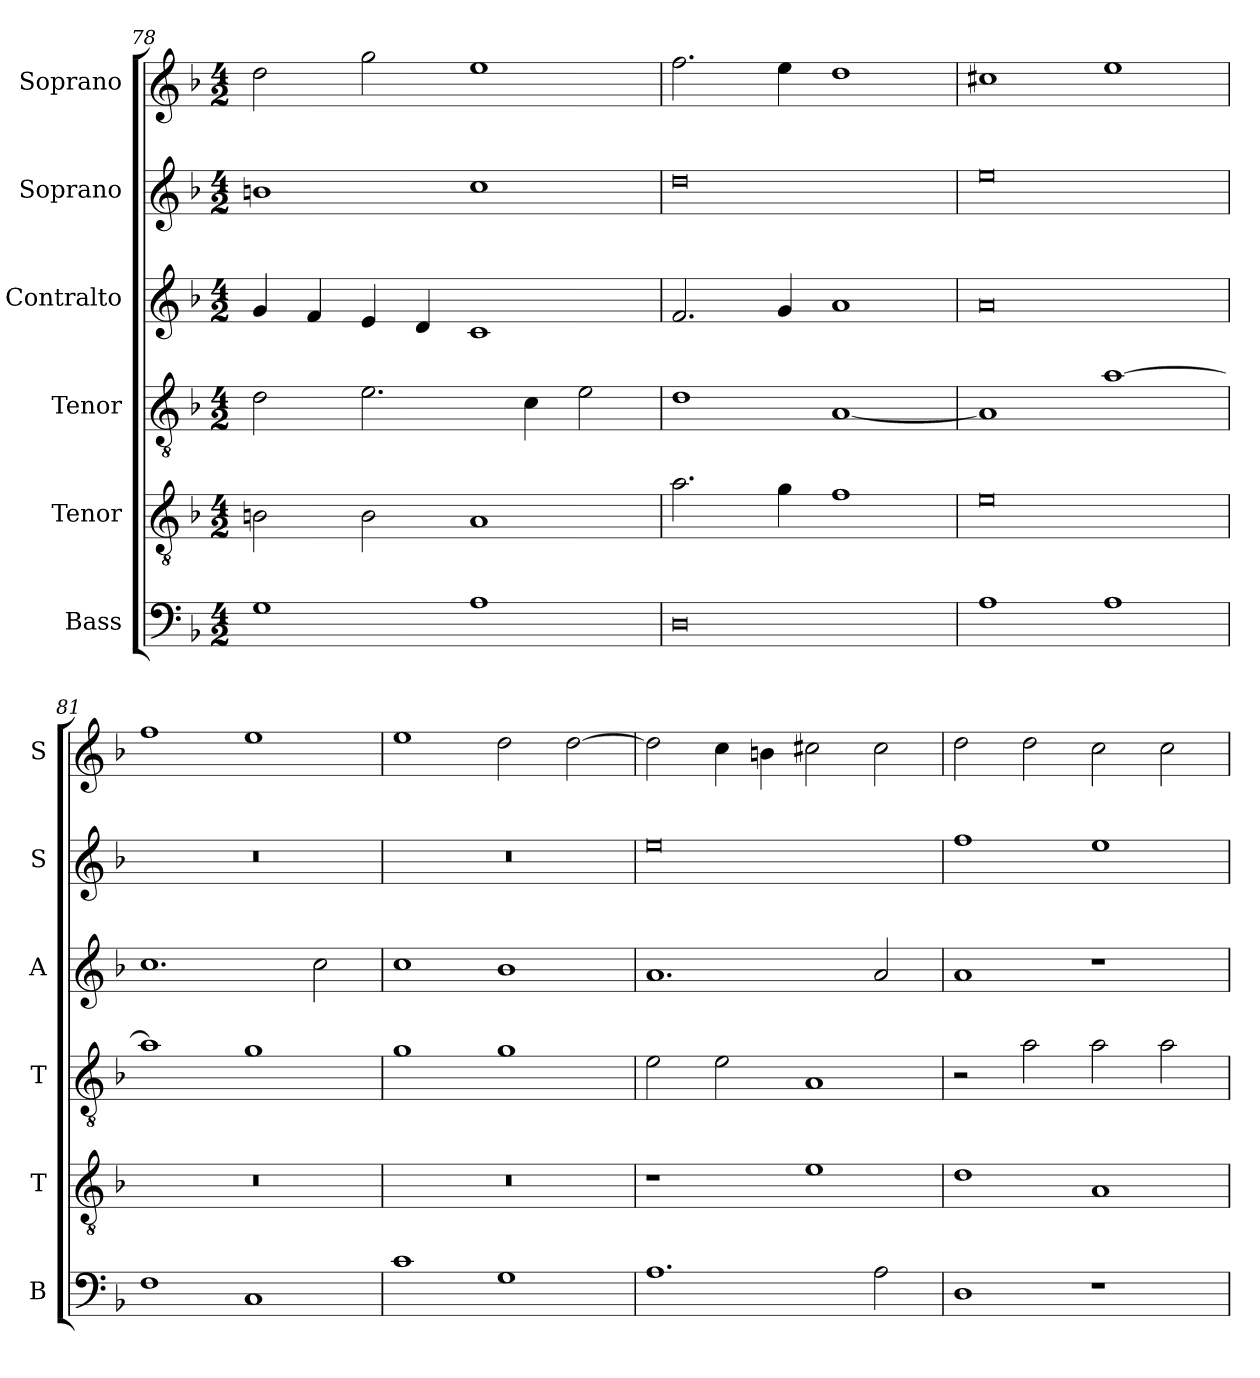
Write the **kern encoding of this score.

**kern	**kern	**kern	**kern	**kern	**kern
*part6	*part5	*part4	*part3	*part2	*part1
*staff6	*staff5	*staff4	*staff3	*staff2	*staff1
*I"Bass	*I"Tenor	*I"Tenor	*I"Contralto	*I"Soprano	*I"Soprano
*I'B	*I'T	*I'T	*I'A	*I'S	*I'S
*clefF4	*clefGv2	*clefGv2	*clefG2	*clefG2	*clefG2
*k[b-]	*k[b-]	*k[b-]	*k[b-]	*k[b-]	*k[b-]
*M4/2	*M4/2	*M4/2	*M4/2	*M4/2	*M4/2
=78	=78	=78	=78	=78	=78
1G	2Bn	2d	4g	1bn	2dd
.	.	.	4f	.	.
.	2B	2.e	4e	.	2gg
.	.	.	4d	.	.
1A	1A	.	1c	1cc	1ee
.	.	4c	.	.	.
.	.	2e	.	.	.
=79	=79	=79	=79	=79	=79
0D	2.a	1d	2.f	0dd	2.ff
.	4g	.	4g	.	4ee
.	1f	[1A	1a	.	1dd
=80	=80	=80	=80	=80	=80
1A	0e	1A]	0a	0ee	1cc#X
1A	.	[1a	.	.	1ee
=81	=81	=81	=81	=81	=81
1F	0r	1a]	1.cc	0r	1ff
1C	.	1g	.	.	1ee
.	.	.	2cc	.	.
=82	=82	=82	=82	=82	=82
1c	0r	1g	1cc	0r	1ee
1G	.	1g	1b-	.	2dd
.	.	.	.	.	[2dd
=83	=83	=83	=83	=83	=83
1.A	1r	2e	1.a	0ee	2dd]
.	.	2e	.	.	4cc
.	.	.	.	.	4bn
.	1e	1A	.	.	2cc#X
2A	.	.	2a	.	2cc#
=84	=84	=84	=84	=84	=84
1D	1d	2r	1a	1ff	2dd
.	.	2a	.	.	2dd
1r	1A	2a	1r	1ee	2cc
.	.	2a	.	.	2cc
=	=	=	=	=	=
*-	*-	*-	*-	*-	*-
